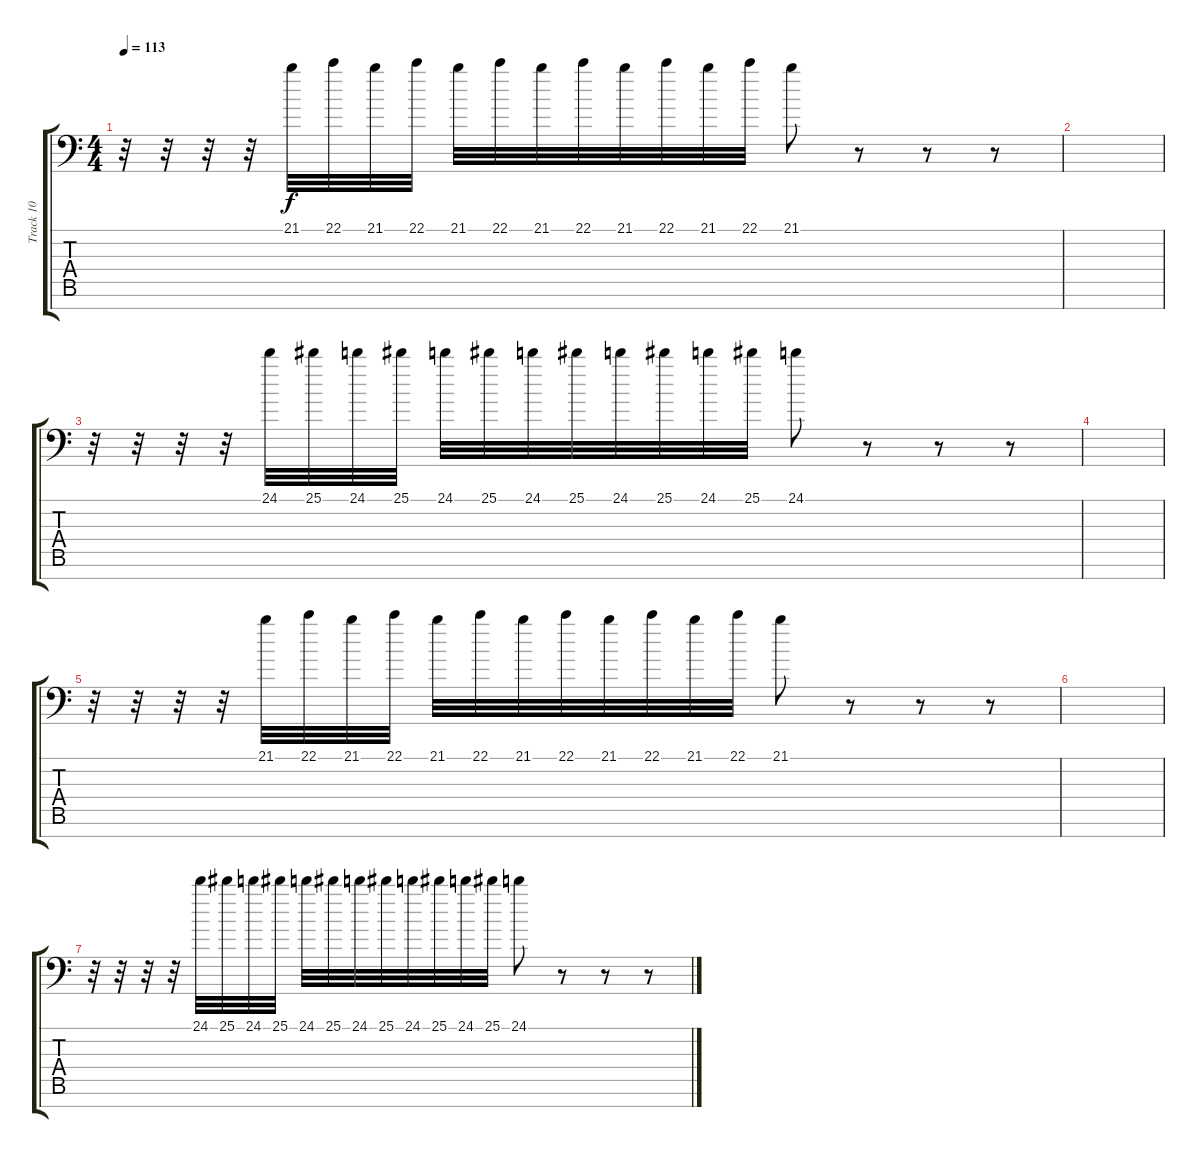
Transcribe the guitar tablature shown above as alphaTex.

\track ("Track 10" "Track 10") {instrument tremolostrings}
\staff {score tabs}
\tuning (D4 A3 F3 C3 G2 D2 G1) {hide}
\ts (4 4)
\tempo 113
\clef f4
\ks c
r.32{dy f} r.32 r.32 r.32 21.1.32 22.1.32 21.1.32 22.1.32 21.1.32 22.1.32 21.1.32 22.1.32 21.1.32 22.1.32 21.1.32 22.1.32 21.1.8 r.8 r.8 r.8 |
|
r.32 r.32 r.32 r.32 24.1.32 25.1.32 24.1.32 25.1.32 24.1.32 25.1.32 24.1.32 25.1.32 24.1.32 25.1.32 24.1.32 25.1.32 24.1.8 r.8 r.8 r.8 |
|
r.32 r.32 r.32 r.32 21.1.32 22.1.32 21.1.32 22.1.32 21.1.32 22.1.32 21.1.32 22.1.32 21.1.32 22.1.32 21.1.32 22.1.32 21.1.8 r.8 r.8 r.8 |
|
r.32 r.32 r.32 r.32 24.1.32 25.1.32 24.1.32 25.1.32 24.1.32 25.1.32 24.1.32 25.1.32 24.1.32 25.1.32 24.1.32 25.1.32 24.1.8 r.8 r.8 r.8
